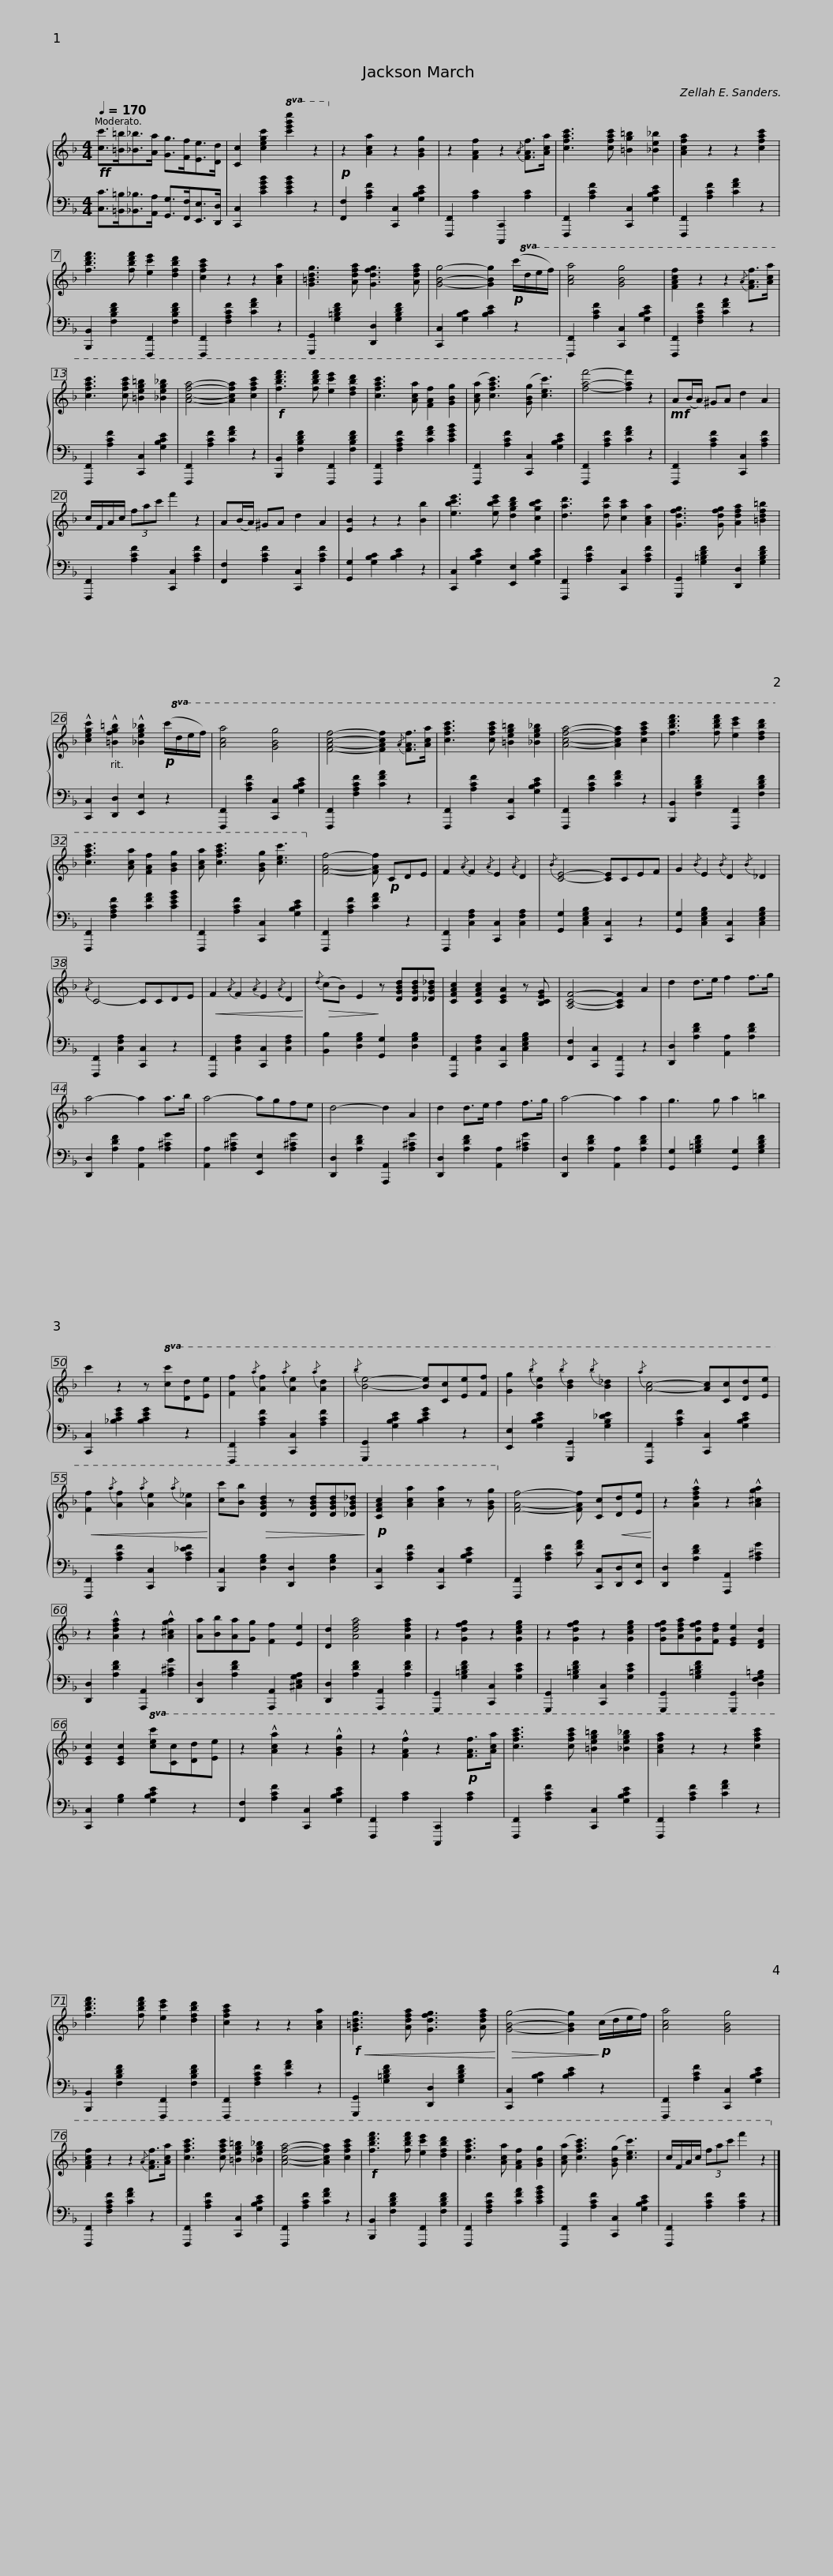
X:1
%%score { 1 | 2 }
L:1/8
Q:1/4=170
M:4/4
I:linebreak $
K:F
V:1 treble
V:2 bass
V:1
!ff! [cc']>[=B=b][_B_b]>[Aa] [Gg]>[Ff][Ee]>[Dd] | [Cc]2 [cegc']2!8va(! [c'e'g'c'']2 z2!8va)! |!p! z2 [Aca]2 z2 [GBg]2 | z2 [FAf]2 z2{/A} [FAf]>[Aca] |$ [cfac']3 [cfac'] [=Bg=b]2 [_Be_b]2 | %5
 [Acfa]2 z2 z2 [cfac']2 | [fbd'f']3 [fbd'f'] [ec'e']2 [dfbd']2 | [cfac']2 z2 z2 [Aca]2 |$ [G=Bdg]3 [Adfa] [Gdfg]3 [Adfa] | [GBg]4- [GBg]2!p!!8va(! (c'/d'/e'/f'/) | %10
 [ac'a']4 [gbg']4 | [fac'f']2 z2 z2{/a} [faf']>[ac'a'] |$ [c'f'a'c'']3 [c'f'a'c''] [=be'g'=b']2 [_be'g'_b']2 | [ac'f'a']4- [ac'f'a']2 [c'f'a'c'']2 |!f! [f'b'd''f'']3 [f'b'd''f''] [e'c''e'']2 [d'f'b'd'']2 | %15
 [c'f'a'c'']3 [ac'a'] [faf']2 [gbg']2 |$ ([ac'a'] [c'f'a'c'']3) ([gbg'] [c'e'c'']3)!8va)! | [faf']4- [faf']2 z2 |!mf! A(B/A/) ^GA d2 A2 | c/F/A/c/ (3fac' f'2 z2 |$ %20
 A(B/A/) ^GA d2 A2 | [EB]2 z2 z2 [Bb]2 | [ebc'e']3 [ebc'e'] [dgbd']2 [cgbc']2 | [dad']3 [dad'] [cac']2 [Aca]2 | [Gdfg]3 [Gdfg] [Adfa]2 [=Bdf=b]2 |$ %25
 !^![cegc']2 !^![=Bfg=b]2 !^![_Beg_b]2!p!!8va(! (c'/d'/e'/f'/) | [ac'a']4 [gbg']4 | [fac'f']4- [fac'f']2{/a} [faf']>[ac'a'] | [c'f'a'c'']3 [c'f'a'c''] [=be'g'=b']2 [_be'g'_b']2 |$ [ac'f'a']4- [ac'f'a']2 [c'f'a'c'']2 | %30
 [f'b'd''f'']3 [f'b'd''f''] [e'c''e'']2 [d'f'b'd'']2 | [c'f'a'c'']3 [ac'a'] [faf']2 [gbg']2 | [ac'a'] [c'f'a'c'']3 [gbg'] [c'e'c'']3!8va)! |$ [FAf]4- [FAf]!p! CDE | F2{/A} F2{/A} E2{/A} D2 | %35
{/B} [CE]4- [CE]CEF | G2{/B} E2{/B} D2{/B} _D2 |${/A} C4- CCDE |!<(! F2{/A} F2{/A} E2{/A} D2!<)! |!>(!{/d} (cB) E2!>)! z [DGBd][DGBd][_DGB_d] | %40
 [CFAc]2 [CFAc]2 [CEA]2 z [B,CEG] |$ [A,CF]4- [A,CF]2 A2 | d2 d>e f2 f>g | a4- a2 a>b | a4- agfe |$ %45
 d4- d2 A2 | d2 d>e f2 f>g | a4- a2 a2 | g3 g a2 =b2 |$ c'2 z2 z!8va(! [cc'][dd'][ee'] | %50
 [ff']2{/a'} [af']2{/a'} [ae']2{/a'} [ad']2 |{/b'} [be']4- [be'][cc'][ee'][ff'] | [gg']2{/b'} [be']2{/b'} [bd']2{/b'} [b_d']2 |${/a'} [ac']4- [ac'][cc'][dd'][ee'] |!<(! [ff']2{/a'} [af']2{/a'} [ae']2{/a'} [a_e']2!<)! | %55
 [c'c''][bb']!>(! [dgbd']2 z [dgbd'][dgbd'][_dgb_d']!>)! |!p! [cfac']2 [ac'a']2 [ac'a']2 z [gbg']!8va)! |$ [FAf]4- [FAf] [Cc]!<(![Dd][Ee]!<)! | z2 !^![Adfa]2 z2 !^![A^cga]2 | z2 !^![Adfa]2 z2 !^![A^cga]2 | %60
 [Aa][Bb][Aa][Gg] [Ff]2 [Ee]2 | [Dd]2 [Adfa]4 [Adfa]2 |$ z2 [Gdfg]2 z2 [Gceg]2 | z2 [Gdfg]2 z2 [Gceg]2 | [Gdfg][Adfa][Gdfg][Fdf] [EGe]2 [DFd]2 | %65
 [CEc]2 [CEc]2!8va(! [cec'][cc'][dd'][ee'] |$ z2 !^![ac'a']2 z2 !^![gbg']2 | z2 !^![faf']2 z2!p! [faf']>[ac'a'] | [c'f'a'c'']3 [c'f'a'c''] [=be'g'=b']2 [_be'g'_b']2 | [ac'f'a']2 z2 z2 [c'f'a'c'']2 |$ %70
 [f'b'd''f'']3 [f'b'd''f''] [e'c''e'']2 [d'f'b'd'']2 | [c'f'a'c'']2 z2 z2 [ac'a']2 |!f!!<(! [g=bd'g']3 [ad'f'a'] [gd'f'g']3 [ad'f'a']!<)! |!>(! [gbg']4- [gbg']2!>)!!p! (c'/d'/e'/f'/) |$ [ac'a']4 [gbg']4 | %75
 [fac'f']2 z2 z2{/a} [faf']>[ac'a'] | [c'f'a'c'']3 [c'f'a'c''] [=be'g'=b']2 [_be'g'_b']2 | [ac'f'a']4- [ac'f'a']2 [c'f'a'c'']2 |$!f! [f'b'd''f'']3 [f'b'd''f''] [e'c''e'']2 [d'f'b'd'']2 | [c'f'a'c'']3 [ac'a'] [faf']2 [gbg']2 | %80
 ([ac'a'] [c'f'a'c'']3) ([gbg'] [c'e'c'']3) | c'/f/a/c'/ (3f'a'c'' f''2 z2!8va)! |] %82
V:2
 [C,C]>[=B,,=B,][_B,,_B,]>[A,,A,] [G,,G,]>[F,,F,][E,,E,]>[D,,D,] | [C,,C,]2 [CEGB]2 [CEGB]2 z2 | [F,,F,]2 [A,CF]2 [C,,C,]2 [G,B,CE]2 | [F,,,F,,]2 [A,C]2 [C,,,C,,]2 [A,C]2 |$ [F,,,F,,]2 [A,CF]2 [C,,C,]2 [G,B,CE]2 | %5
 [F,,,F,,]2 [A,CF]2 [CFA]2 z2 | [B,,,B,,]2 [F,B,DF]2 [F,,,F,,]2 [F,B,DF]2 | [F,,,F,,]2 [F,A,CF]2 [CFA]2 z2 |$ [G,,,G,,]2 [G,=B,DF]2 [D,,D,]2 [G,B,DF]2 | [C,,C,]2 [G,B,C]2 [B,CE]2 z2 | %10
 [F,,,F,,]2 [A,CF]2 [C,,C,]2 [G,B,CE]2 | [F,,,F,,]2 [F,A,CF]2 [CFA]2 z2 |$ [F,,,F,,]2 [A,CF]2 [C,,C,]2 [G,B,CE]2 | [F,,,F,,]2 [A,CF]2 [CFA]2 z2 | [B,,,B,,]2 [F,B,DF]2 [F,,,F,,]2 [F,B,DF]2 | %15
 [F,,,F,,]2 [F,A,CF]2 [CFA]2 [CEGB]2 |$ [F,,,F,,]2 [A,CF]2 [C,,C,]2 [G,B,CE]2 | [F,,,F,,]2 [A,CF]2 [CFA]2 z2 | [F,,,F,,]2 [A,CF]2 [C,,C,]2 [A,CF]2 | [F,,,F,,]2 [A,CF]2 [C,,C,]2 [A,CF]2 |$ %20
 [F,,F,]2 [A,CF]2 [C,,C,]2 [A,CF]2 | [G,,G,]2 [G,B,C]2 [B,CE]2 z2 | [C,,C,]2 [G,B,CE]2 [E,,E,]2 [G,B,CE]2 | [F,,,F,,]2 [A,CF]2 [C,,C,]2 [A,CF]2 | [G,,,G,,]2 [G,=B,DF]2 [D,,D,]2 [G,B,DF]2 |$ %25
 [C,,C,]2 [D,,D,]2 [E,,E,]2 z2 | [F,,,F,,]2 [A,CF]2 [C,,C,]2 [G,B,CE]2 | [F,,,F,,]2 [F,A,CF]2 [CFA]2 z2 | [F,,,F,,]2 [A,CF]2 [C,,C,]2 [G,B,CE]2 |$ [F,,,F,,]2 [A,CF]2 [CFA]2 z2 | %30
 [B,,,B,,]2 [F,B,DF]2 [F,,,F,,]2 [F,B,DF]2 | [F,,,F,,]2 [F,A,CF]2 [CFA]2 [CEGB]2 | [F,,,F,,]2 [A,CF]2 [C,,C,]2 [G,B,CE]2 |$ [F,,,F,,]2 [A,CF]2 [CFA]2 z2 | [F,,,F,,]2 [C,F,A,]2 [C,,C,]2 [C,F,A,]2 | %35
 [G,,G,]2 [C,E,G,B,]2 [C,,C,]2 z2 | [G,,G,]2 [C,E,G,B,]2 [C,,C,]2 [C,E,G,B,]2 |$ [F,,,F,,]2 [C,F,A,]2 [C,,C,]2 z2 | [F,,,F,,]2 [C,F,A,]2 [C,,C,]2 [C,F,A,]2 | [B,,B,]2 [D,G,B,]2 [G,,G,]2 [D,G,B,]2 | %40
 [F,,,F,,]2 [C,F,A,]2 [C,,C,]2 [C,E,G,B,]2 |$ [F,,F,]2 [C,,C,]2 [F,,,F,,]2 z2 | [D,,D,]2 [A,DF]2 [A,,A,]2 [A,DF]2 | [D,,D,]2 [A,DF]2 [A,,A,]2 [A,^CG]2 | [A,,A,]2 [A,^CG]2 [E,,E,]2 [A,^CG]2 |$ %45
 [D,,D,]2 [A,DF]2 [A,,,A,,]2 [A,^CG]2 | [D,,D,]2 [A,DF]2 [A,,A,]2 [A,^CG]2 | [D,,D,]2 [A,DF]2 [A,,A,]2 [A,DF]2 | [G,,G,]2 [G,=B,DF]2 [G,,G,]2 [G,B,DF]2 |$ [C,,C,]2 [_B,CEG]2 [B,CEG]2 z2 | %50
 [F,,,F,,]2 [A,CF]2 [C,,C,]2 [A,CF]2 | [G,,,G,,]2 [G,B,CE]2 [B,CEG]2 z2 | [E,,E,]2 [G,B,CE]2 [G,,,G,,]2 [G,B,_DE]2 |$ [F,,,F,,]2 [A,CF]2 [C,,C,]2 [G,B,CE]2 | [F,,,F,,]2 [A,CF]2 [C,,C,]2 [A,C_EF]2 | %55
 [B,,,C,]2 [D,G,B,]2 [D,,D,]2 [D,G,B,]2 | [C,,C,]2 [A,CF]2 [C,,C,]2 [G,B,CE]2 |$ [F,,,F,,]2 [A,CF]2 [CFA] [C,,C,][D,,D,][E,,E,] | [D,,D,]2 [A,DF]2 [A,,,A,,]2 [A,^CG]2 | [D,,D,]2 [A,DF]2 [A,,,A,,]2 [A,^CG]2 | %60
 [D,,D,]2 [A,DF]2 [A,,,A,,]2 [^C,E,G,A,]2 | [D,,D,]2 [A,DF]2 [A,,,A,,]2 [A,DF]2 |$ [G,,,G,,]2 [G,=B,DF]2 [C,,C,]2 [G,CE]2 | [G,,,G,,]2 [G,=B,DF]2 [C,,C,]2 [G,CE]2 | [G,,,G,,]2 [G,=B,DF]2 [G,,,G,,]2 [D,F,G,=B,]2 | %65
 [C,,C,]2 [G,B,]2 [G,B,CE]2 z2 |$ [F,,F,]2 [A,CF]2 [C,,C,]2 [G,B,CE]2 | [F,,,F,,]2 [A,C]2 [C,,,C,,]2 [A,C]2 | [F,,,F,,]2 [A,CF]2 [C,,C,]2 [G,B,CE]2 | [F,,,F,,]2 [A,CF]2 [CFA]2 z2 |$ %70
 [B,,,B,,]2 [F,B,DF]2 [F,,,F,,]2 [F,B,DF]2 | [F,,,F,,]2 [F,A,CF]2 [CFA]2 z2 | [G,,,G,,]2 [G,=B,DF]2 [D,,D,]2 [G,B,DF]2 | [C,,C,]2 [G,B,C]2 [B,CE]2 z2 |$ [F,,,F,,]2 [A,CF]2 [C,,C,]2 [G,B,CE]2 | %75
 [F,,,F,,]2 [F,A,CF]2 [CFA]2 z2 | [F,,,F,,]2 [A,CF]2 [C,,C,]2 [G,B,CE]2 | [F,,,F,,]2 [A,CF]2 [CFA]2 z2 |$ [B,,,B,,]2 [F,B,DF]2 [F,,,F,,]2 [F,B,DF]2 | [F,,,F,,]2 [F,A,CF]2 [CFA]2 [CEGB]2 | %80
 [F,,,F,,]2 [A,CF]2 [C,,C,]2 [G,B,CE]2 | [F,,,F,,]2 [A,CF]2 [A,CF]2 z2 |] %82
